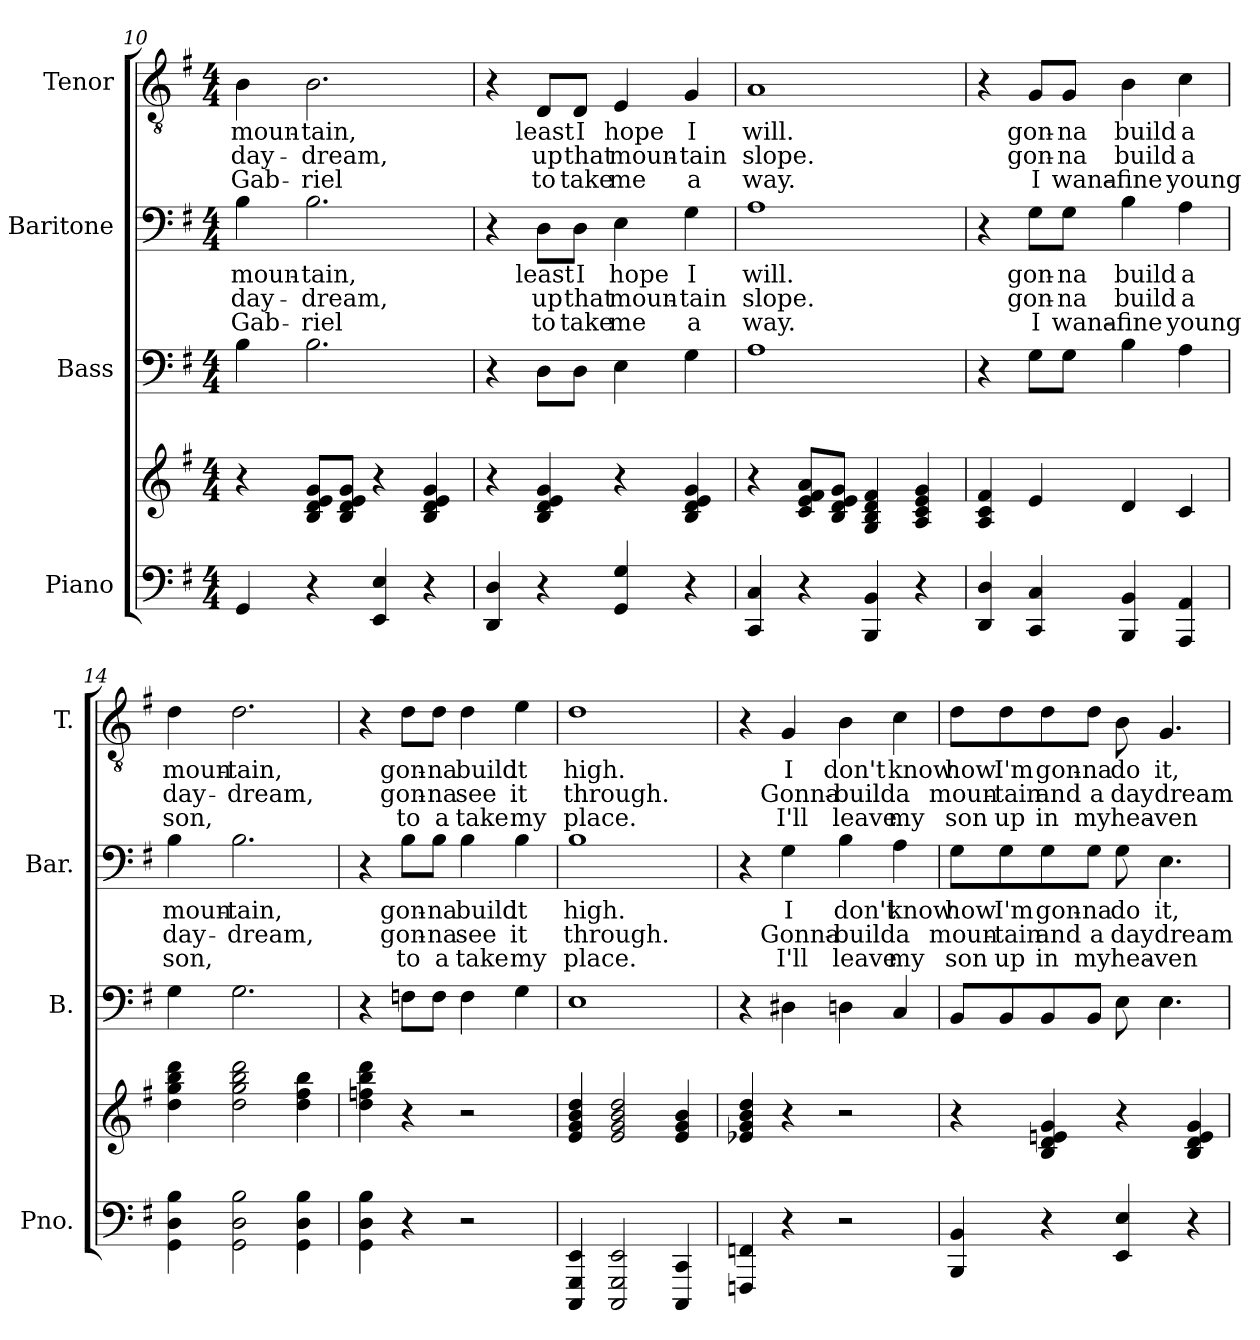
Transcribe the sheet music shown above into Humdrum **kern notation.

**kern	**kern	**kern	**kern	**text	**text	**text	**kern	**text	**text	**text
*part4	*part4	*part3	*part2	*part2	*part2	*part2	*part1	*part1	*part1	*part1
*staff5	*staff4	*staff3	*staff2	*staff2	*staff2	*staff2	*staff1	*staff1	*staff1	*staff1
*I"Piano	*	*I"Bass	*I"Baritone	*	*	*	*I"Tenor	*	*	*
*I'Pno.	*	*I'B.	*I'Bar.	*	*	*	*I'T.	*	*	*
*clefF4	*clefG2	*clefF4	*clefF4	*	*	*	*clefGv2	*	*	*
*	*	*	*	*	*	*	*ITrd7c12	*	*	*
*k[f#]	*k[f#]	*k[f#]	*k[f#]	*	*	*	*k[f#]	*	*	*
*G:	*G:	*G:	*G:	*	*	*	*G:	*	*	*
*M4/4	*M4/4	*M4/4	*M4/4	*	*	*	*M4/4	*	*	*
=10	=10	=10	=10	=10	=10	=10	=10	=10	=10	=10
!	!	!	!	!LO:LY:b	!LO:LY:b	!LO:LY:b	!	!LO:LY:b	!LO:LY:b	!LO:LY:b
4GG/	4r	4B\	4B\	moun-	day-	Gab-	4BB\	moun-	day-	Gab-
!	!	!	!	!LO:LY:b	!LO:LY:b	!LO:LY:b	!	!LO:LY:b	!LO:LY:b	!LO:LY:b
4r	8B/ 8d/ 8e/ 8g/L	2.B\	2.B\	-tain,	-dream,	-riel	2.BB\	-tain,	-dream,	-riel
.	8B/ 8d/ 8e/ 8g/J	.	.	.	.	.	.	.	.	.
4EE/ 4E/	4r	.	.	.	.	.	.	.	.	.
4r	4B/ 4d/ 4e/ 4g/	.	.	.	.	.	.	.	.	.
=11	=11	=11	=11	=11	=11	=11	=11	=11	=11	=11
4DD/ 4D/	4r	4r	4r	.	.	.	4r	.	.	.
!	!	!	!	!LO:LY:b	!LO:LY:b	!LO:LY:b	!	!LO:LY:b	!LO:LY:b	!LO:LY:b
4r	4B/ 4d/ 4e/ 4g/	8D\L	8D\L	least	up	to	8DD/L	least	up	to
!	!	!	!	!LO:LY:b	!LO:LY:b	!LO:LY:b	!	!LO:LY:b	!LO:LY:b	!LO:LY:b
.	.	8D\J	8D\J	I	that	take	8DD/J	I	that	take
!	!	!	!	!LO:LY:b	!LO:LY:b	!LO:LY:b	!	!LO:LY:b	!LO:LY:b	!LO:LY:b
4GG/ 4G/	4r	4E\	4E\	hope	moun-	me	4EE/	hope	moun-	me
!	!	!	!	!LO:LY:b	!LO:LY:b	!LO:LY:b	!	!LO:LY:b	!LO:LY:b	!LO:LY:b
4r	4B/ 4d/ 4e/ 4g/	4G\	4G\	I	-tain	a	4GG/	I	-tain	a
=12	=12	=12	=12	=12	=12	=12	=12	=12	=12	=12
!	!	!	!	!LO:LY:b	!LO:LY:b	!LO:LY:b	!	!LO:LY:b	!LO:LY:b	!LO:LY:b
4CC/ 4C/	4r	1A	1A	will.	slope.	way.	1AA	will.	slope.	way.
4r	8c/ 8e/ 8f#/ 8a/L	.	.	.	.	.	.	.	.	.
.	8B/ 8d/ 8e/ 8g/J	.	.	.	.	.	.	.	.	.
4BBB/ 4BB/	4G/ 4B/ 4d/ 4f#/	.	.	.	.	.	.	.	.	.
4r	4A/ 4c/ 4e/ 4g/	.	.	.	.	.	.	.	.	.
=13	=13	=13	=13	=13	=13	=13	=13	=13	=13	=13
4DD/ 4D/	4A/ 4c/ 4f#/	4r	4r	.	.	.	4r	.	.	.
!	!	!	!	!LO:LY:b	!LO:LY:b	!LO:LY:b	!	!LO:LY:b	!LO:LY:b	!LO:LY:b
4CC/ 4C/	4e/	8G\L	8G\L	gon-	gon-	I	8GG/L	gon-	gon-	I
!	!	!	!	!LO:LY:b	!LO:LY:b	!LO:LY:b	!	!LO:LY:b	!LO:LY:b	!LO:LY:b
.	.	8G\J	8G\J	-na	-na	wana-	8GG/J	-na	-na	wana-
!	!	!	!	!LO:LY:b	!LO:LY:b	!LO:LY:b	!	!LO:LY:b	!LO:LY:b	!LO:LY:b
4BBB/ 4BB/	4d/	4B\	4B\	build	build	-fine	4BB\	build	build	-fine
!	!	!	!	!LO:LY:b	!LO:LY:b	!LO:LY:b	!	!LO:LY:b	!LO:LY:b	!LO:LY:b
4AAA/ 4AA/	4c/	4A\	4A\	a	a	young	4C\	a	a	young
!!LO:LB:g=z
=14	=14	=14	=14	=14	=14	=14	=14	=14	=14	=14
!	!	!	!	!LO:LY:b	!LO:LY:b	!LO:LY:b	!	!LO:LY:b	!LO:LY:b	!LO:LY:b
4GG\ 4D\ 4B\	4dd\ 4gg\ 4bb\ 4ddd\	4G\	4B\	moun-	day-	son,	4D\	moun-	day-	son,
!	!	!	!	!LO:LY:b	!LO:LY:b	!	!	!LO:LY:b	!LO:LY:b	!
2GG\ 2D\ 2B\	2dd\ 2gg\ 2bb\ 2ddd\	2.G\	2.B\	-tain,	-dream,	.	2.D\	-tain,	-dream,	.
4GG\ 4D\ 4B\	4dd\ 4ff#\ 4bb\	.	.	.	.	.	.	.	.	.
=15	=15	=15	=15	=15	=15	=15	=15	=15	=15	=15
4GG\ 4D\ 4B\	4dd\ 4ffn\ 4bb\ 4ddd\	4r	4r	.	.	.	4r	.	.	.
!	!	!	!	!LO:LY:b	!LO:LY:b	!LO:LY:b	!	!LO:LY:b	!LO:LY:b	!LO:LY:b
4r	4r	8Fn\L	8B\L	gon-	gon-	to	8D\L	gon-	gon-	to
!	!	!	!	!LO:LY:b	!LO:LY:b	!LO:LY:b	!	!LO:LY:b	!LO:LY:b	!LO:LY:b
.	.	8F\J	8B\J	-na	-na	a	8D\J	-na	-na	a
!	!	!	!	!LO:LY:b	!LO:LY:b	!LO:LY:b	!	!LO:LY:b	!LO:LY:b	!LO:LY:b
2r	2r	4F\	4B\	build	see	take	4D\	build	see	take
!	!	!	!	!LO:LY:b	!LO:LY:b	!LO:LY:b	!	!LO:LY:b	!LO:LY:b	!LO:LY:b
.	.	4G\	4B\	it	it	my	4Ei\	it	it	my
=16	=16	=16	=16	=16	=16	=16	=16	=16	=16	=16
!	!	!	!	!LO:LY:b	!LO:LY:b	!LO:LY:b	!	!LO:LY:b	!LO:LY:b	!LO:LY:b
4CCC/ 4GGG/ 4EE/	4e/ 4g/ 4b/ 4dd/	1E	1B	high.	through.	place.	1Di	high.	through.	place.
2CCC/ 2GGG/ 2EE/	2e/ 2g/ 2b/ 2dd/	.	.	.	.	.	.	.	.	.
4CCC/ 4CC/	4e/ 4g/ 4b/	.	.	.	.	.	.	.	.	.
!!LO:PB:g=z
=17	=17	=17	=17	=17	=17	=17	=17	=17	=17	=17
4FFFn/ 4FFn/	4e-X/ 4g/ 4b/ 4dd/	4r	4r	.	.	.	4r	.	.	.
!	!	!	!	!LO:LY:b	!LO:LY:b	!LO:LY:b	!	!LO:LY:b	!LO:LY:b	!LO:LY:b
4r	4r	4D#X\	4G\	I	Gonna-	I'll	4GG/	I	Gonna-	I'll
!	!	!	!	!LO:LY:b	!LO:LY:b	!LO:LY:b	!	!LO:LY:b	!LO:LY:b	!LO:LY:b
2r	2r	4Dn\	4B\	don't	-build	leave	4BB\	don't	-build	leave
!	!	!	!	!LO:LY:b	!LO:LY:b	!LO:LY:b	!	!LO:LY:b	!LO:LY:b	!LO:LY:b
.	.	4C/	4A\	know	a	my	4C\	know	a	my
=18	=18	=18	=18	=18	=18	=18	=18	=18	=18	=18
!	!	!	!	!LO:LY:b	!LO:LY:b	!LO:LY:b	!	!LO:LY:b	!LO:LY:b	!LO:LY:b
4BBB/ 4BB/	4r	8BB/L	8G\L	how	moun-	son	8D\L	how	moun-	son
!	!	!	!	!LO:LY:b	!LO:LY:b	!LO:LY:b	!	!LO:LY:b	!LO:LY:b	!LO:LY:b
.	.	8BB/	8G\	I'm	-tain	up	8D\	I'm	-tain	up
!	!	!	!	!LO:LY:b	!LO:LY:b	!LO:LY:b	!	!LO:LY:b	!LO:LY:b	!LO:LY:b
4r	4B/ 4d/ 4en/ 4g/	8BB/	8G\	gon-	and	in	8D\	gon-	and	in
!	!	!	!	!LO:LY:b	!LO:LY:b	!LO:LY:b	!	!LO:LY:b	!LO:LY:b	!LO:LY:b
.	.	8BB/J	8G\J	-na	a	my	8D\J	-na	a	my
!	!	!	!	!LO:LY:b	!LO:LY:b	!LO:LY:b	!	!LO:LY:b	!LO:LY:b	!LO:LY:b
4EE/ 4E/	4r	8E\	8G\	do	day	hea-	8BB\	do	day	hea-
!	!	!	!	!LO:LY:b	!LO:LY:b	!LO:LY:b	!	!LO:LY:b	!LO:LY:b	!LO:LY:b
.	.	4.E\	4.E\	it,	dream	-ven	4.GG/	it,	dream	-ven
4r	4B/ 4d/ 4e/ 4g/	.	.	.	.	.	.	.	.	.
=	=	=	=	=	=	=	=	=	=	=
*-	*-	*-	*-	*-	*-	*-	*-	*-	*-	*-
